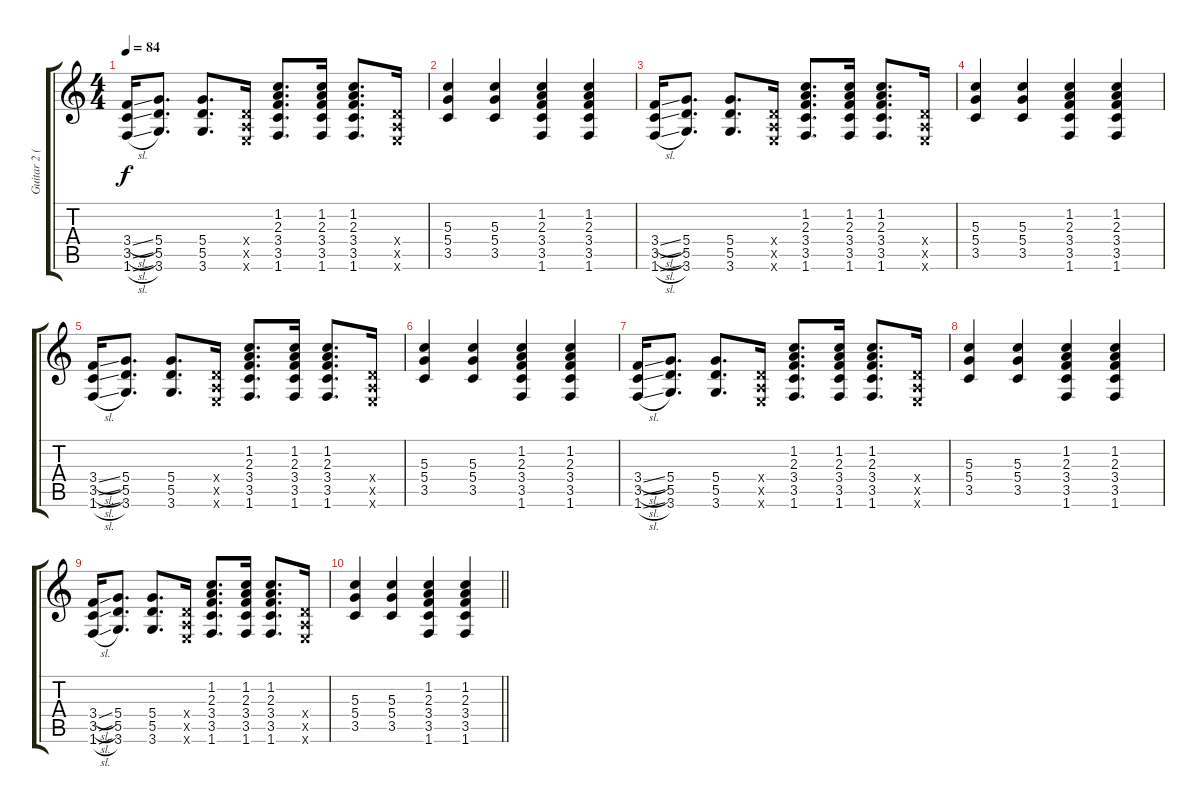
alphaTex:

\track ("Guitar 2 (rhythm)" "Guitar 2 (") {instrument electricguitarjazz}
\staff {score tabs}
\tuning (E4 B3 G3 D3 A2 E2) {hide}
\ts (4 4)
\tempo 84
\clef g2
\ks c
(3.4{sl} 3.5{sl} 1.6{sl}).16{dy f} (5.4 5.5 3.6).8{d} (5.4 5.5 3.6).8{d} (0.4{x} 0.5{x} 0.6{x}).16 (1.2 2.3 3.4 3.5 1.6).8{d} (1.2 2.3 3.4 3.5 1.6).16 (1.2 2.3 3.4 3.5 1.6).8{d} (0.4{x} 0.5{x} 0.6{x}).16 |
(5.3 5.4 3.5).4 (5.3 5.4 3.5).4 (1.2 2.3 3.4 3.5 1.6).4 (1.2 2.3 3.4 3.5 1.6).4 |
(3.4{sl} 3.5{sl} 1.6{sl}).16 (5.4 5.5 3.6).8{d} (5.4 5.5 3.6).8{d} (0.4{x} 0.5{x} 0.6{x}).16 (1.2 2.3 3.4 3.5 1.6).8{d} (1.2 2.3 3.4 3.5 1.6).16 (1.2 2.3 3.4 3.5 1.6).8{d} (0.4{x} 0.5{x} 0.6{x}).16 |
(5.3 5.4 3.5).4 (5.3 5.4 3.5).4 (1.2 2.3 3.4 3.5 1.6).4 (1.2 2.3 3.4 3.5 1.6).4 |
(3.4{sl} 3.5{sl} 1.6{sl}).16 (5.4 5.5 3.6).8{d} (5.4 5.5 3.6).8{d} (0.4{x} 0.5{x} 0.6{x}).16 (1.2 2.3 3.4 3.5 1.6).8{d} (1.2 2.3 3.4 3.5 1.6).16 (1.2 2.3 3.4 3.5 1.6).8{d} (0.4{x} 0.5{x} 0.6{x}).16 |
(5.3 5.4 3.5).4 (5.3 5.4 3.5).4 (1.2 2.3 3.4 3.5 1.6).4 (1.2 2.3 3.4 3.5 1.6).4 |
(3.4{sl} 3.5{sl} 1.6{sl}).16{volume 0} (5.4 5.5 3.6).8{d} (5.4 5.5 3.6).8{d} (0.4{x} 0.5{x} 0.6{x}).16 (1.2 2.3 3.4 3.5 1.6).8{d} (1.2 2.3 3.4 3.5 1.6).16 (1.2 2.3 3.4 3.5 1.6).8{d} (0.4{x} 0.5{x} 0.6{x}).16 |
(5.3 5.4 3.5).4 (5.3 5.4 3.5).4 (1.2 2.3 3.4 3.5 1.6).4 (1.2 2.3 3.4 3.5 1.6).4 |
(3.4{sl} 3.5{sl} 1.6{sl}).16 (5.4 5.5 3.6).8{d} (5.4 5.5 3.6).8{d} (0.4{x} 0.5{x} 0.6{x}).16 (1.2 2.3 3.4 3.5 1.6).8{d} (1.2 2.3 3.4 3.5 1.6).16 (1.2 2.3 3.4 3.5 1.6).8{d} (0.4{x} 0.5{x} 0.6{x}).16 |
\barLineRight lightlight
(5.3 5.4 3.5).4 (5.3 5.4 3.5).4 (1.2 2.3 3.4 3.5 1.6).4 (1.2 2.3 3.4 3.5 1.6).4
